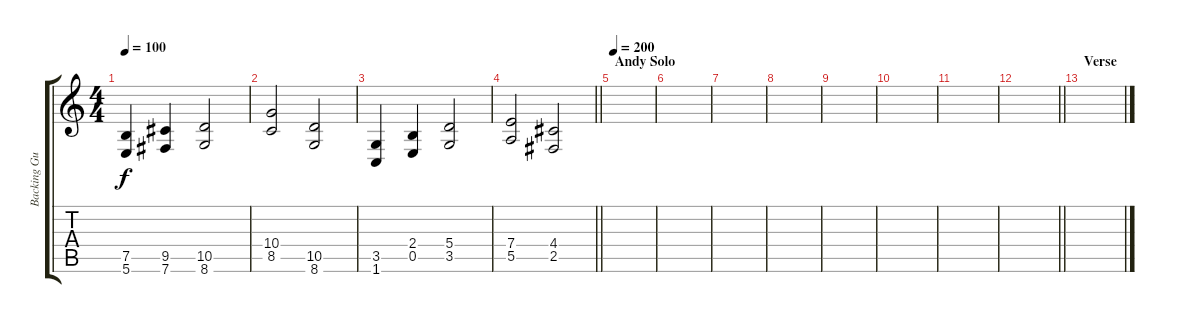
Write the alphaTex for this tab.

\track ("Backing Guitar" "Backing Gu") {instrument distortionguitar}
\staff {score tabs}
\tuning (B3 Gb3 D3 A2 E2 B1) {hide}
\ts (4 4)
\tempo 100
\clef g2
\ks c
(7.5 5.6).4{dy f instrument distortionguitar} (9.5 7.6).4 (10.5 8.6).2 |
(10.4 8.5).2 (10.5 8.6).2 |
(3.5 1.6).4 (2.4 0.5).4 (5.4 3.5).2 |
\barLineRight lightlight
(7.4 5.5).2 (4.4 2.5).2 |
\section ("" "Andy Solo")
\tempo 200
|
|
|
|
|
|
|
\barLineRight lightlight
|
\section ("" "Verse")
